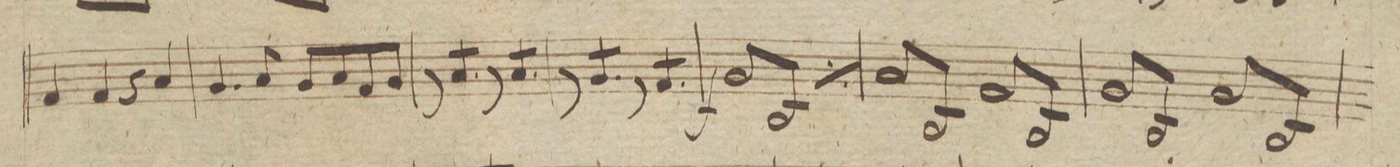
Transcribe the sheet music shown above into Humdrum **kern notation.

**kern	**dynam
*I"Violino 2do	*
*clefG2	*
*k[f#c#g#d#]	*
*met(c|)	*
*M2/2	*
4f#/	.
4f#/	.
4r	.
4a/	.
=90	=90
4.g#/	.
8a/	.
8g#/L	.
8a/	.
8f#/	.
8g#/J	.
=91	=91
8r	.
*tremolo	*
8a/L	.
8a/	.
8a/J	.
8r	.
8a/L	.
8a/	.
8a/J	.
=92	=92
8r	.
8g#/L	.
8g#/	.
8g#/J	.
8r	.
8f#/L	.
8f#/	.
8f#/J	.
=93	=93
8g#/L	f
8B/	.
8g#/	.
8B/J	.
*rep	*
8g#/L	.
8B/	.
8g#/	.
8B/J	.
*Xrep	*
=94	=94
8a/L	.
8B/	.
8a/	.
8B/J	.
8f#/L	.
8B/	.
8f#/	.
8B/J	.
=95	=95
8g#/L	.
8B/	.
8g#/	.
8B/J	.
8g#/L	.
8B/	.
8g#/	.
8B/J	.
=96	=96
*-	*-
